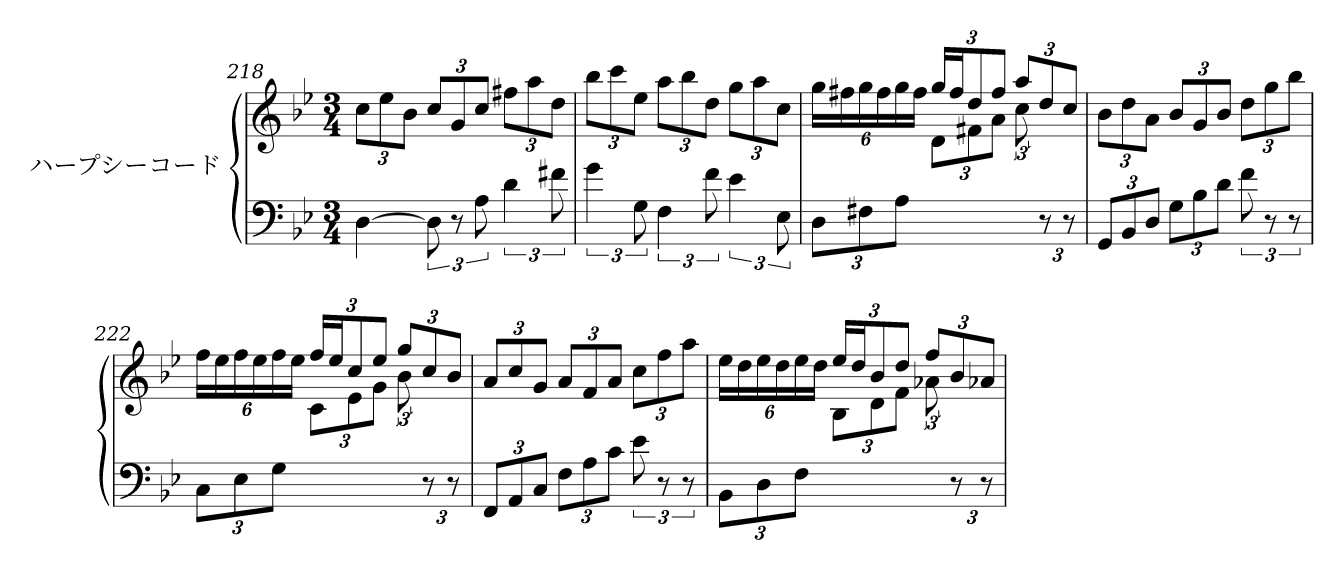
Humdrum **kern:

**kern	**kern
*part1	*part1
*staff2	*staff1
*I"ハープシーコード	*
!!LO:LB:g=z
*clefF4	*clefG2
*k[b-e-]	*k[b-e-]
*M3/4	*M3/4
*	*Xbrackettup
=218	=218
[4D\	12cc\L
.	12ee-\
.	12b-\J
12D\]	12cc/L
12r	12g/
12A\	12cc/J
6d\	12ff#X\L
.	12aa\
12f#X\	12dd\J
=219	=219
6g\	12bb-\L
.	12ccc\
12G\	12ee-\J
6F\	12aa\L
.	12bb-\
12f\	12dd\J
6e-\	12gg\L
.	12aa\
12E-\	12cc\J
=220	=220
*Xbrackettup	*
*	*^
12D\L	24gg\LL	4ryy
.	24ff#X\	.
12F#X\	24gg\	.
.	24ff#\	.
12A\J	24gg\	.
.	24ff#\JJ	.
3ryy	24gg/LL	12d\L
.	24ff#/J	.
.	12dd/	12f#X\
.	12ff#/J	12a\J
*	*	*brackettup
.	12aa/L	12cc\
12r	12dd/	6ryy
12r	12cc/J	.
*	*v	*v
=221	=221
*	*Xbrackettup
12GG/L	12b-\L
12BB-/	12dd\
12D/J	12a\J
12G\L	12b-/L
12B-\	12g/
12d\J	12b-/J
*brackettup	*
12f\	12dd\L
12r	12gg\
12r	12bb-\J
!!LO:LB:g=z
=222	=222
*Xbrackettup	*
*	*^
12C\L	24ff\LL	4ryy
.	24ee-\	.
12E-\	24ff\	.
.	24ee-\	.
12G\J	24ff\	.
.	24ee-\JJ	.
3ryy	24ff/LL	12c\L
.	24ee-/J	.
.	12cc/	12e-\
.	12ee-/J	12g\J
*	*	*brackettup
.	12gg/L	12b-\
12r	12cc/	6ryy
12r	12b-/J	.
*	*v	*v
=223	=223
*	*Xbrackettup
12FF/L	12a/L
12AA/	12cc/
12C/J	12g/J
12F\L	12a/L
12A\	12f/
12c\J	12a/J
*brackettup	*
12e-\	12cc\L
12r	12ff\
12r	12aa\J
=224	=224
*Xbrackettup	*
*	*^
12BB-\L	24ee-\LL	4ryy
.	24dd\	.
12D\	24ee-\	.
.	24dd\	.
12F\J	24ee-\	.
.	24dd\JJ	.
3ryy	24ee-/LL	12B-\L
.	24dd/J	.
.	12b-/	12d\
.	12dd/J	12f\J
*	*	*brackettup
.	12ff/L	12a-X\
12r	12b-/	6ryy
12r	12a-X/J	.
*	*v	*v
=	=
*-	*-
